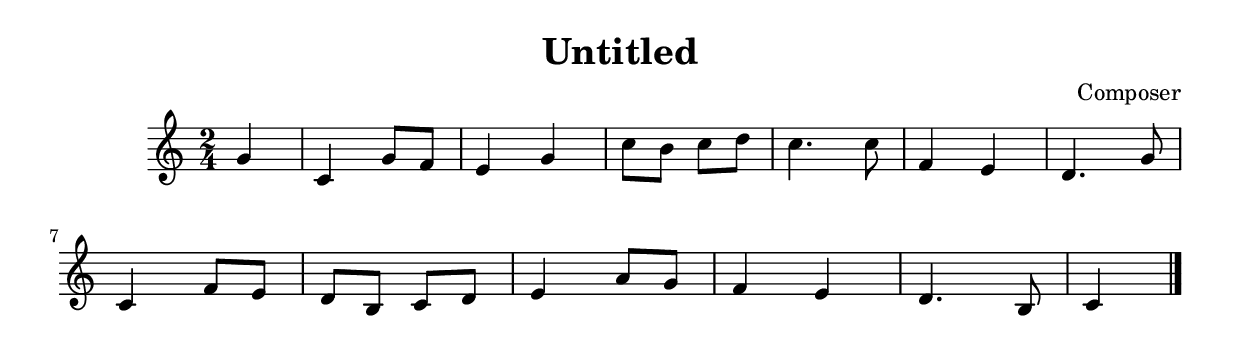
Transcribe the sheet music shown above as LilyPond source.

\header {
  title = "Untitled"
  composer = "Composer"
}

\score {
  \relative c' {
    \time 2/4
    \partial 4
    g'4
    c, g'8 f
    e4 g
    c8 b c d
    c4. c8
    f,4 e
    d4. g8 \break
    c,4 f8 e
    d b c d
    e4 a8 g
    f4 e
    d4. b8
    c4 \bar "|."
  }

  \layout {}
  \midi {}
}